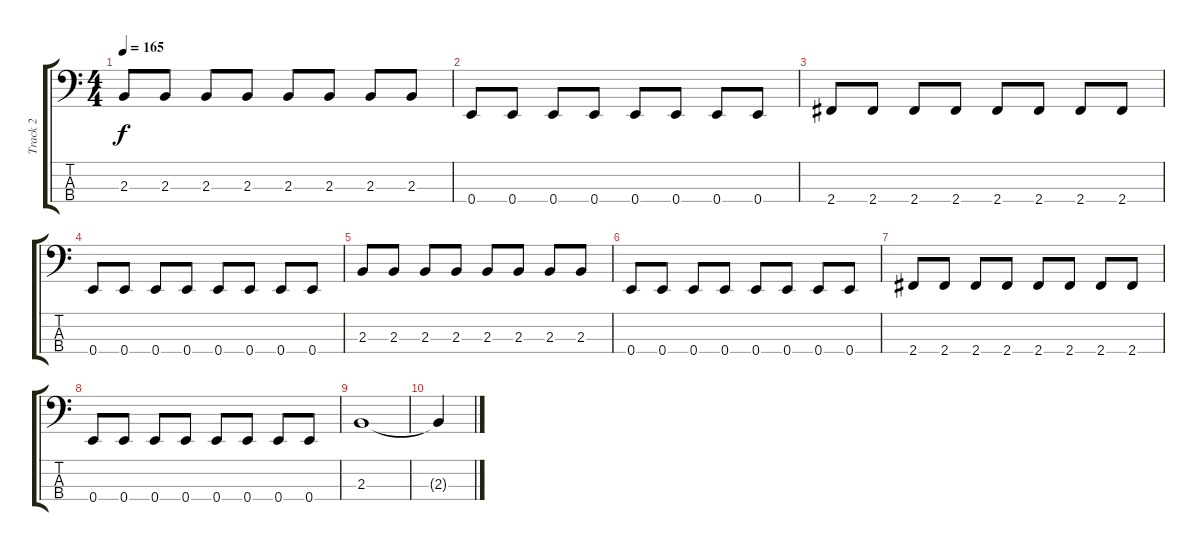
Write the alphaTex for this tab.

\track ("Track 2" "Track 2") {instrument electricbassfinger}
\staff {score tabs}
\tuning (G2 D2 A1 E1) {hide}
\ts (4 4)
\tempo 165
\clef f4
\ks c
2.3.8{dy f} 2.3.8 2.3.8 2.3.8 2.3.8 2.3.8 2.3.8 2.3.8 |
0.4.8 0.4.8 0.4.8 0.4.8 0.4.8 0.4.8 0.4.8 0.4.8 |
2.4.8 2.4.8 2.4.8 2.4.8 2.4.8 2.4.8 2.4.8 2.4.8 |
0.4.8 0.4.8 0.4.8 0.4.8 0.4.8 0.4.8 0.4.8 0.4.8 |
2.3.8 2.3.8 2.3.8 2.3.8 2.3.8 2.3.8 2.3.8 2.3.8 |
0.4.8 0.4.8 0.4.8 0.4.8 0.4.8 0.4.8 0.4.8 0.4.8 |
2.4.8 2.4.8 2.4.8 2.4.8 2.4.8 2.4.8 2.4.8 2.4.8 |
0.4.8 0.4.8 0.4.8 0.4.8 0.4.8 0.4.8 0.4.8 0.4.8 |
2.3.1 |
2.3{t}.4
